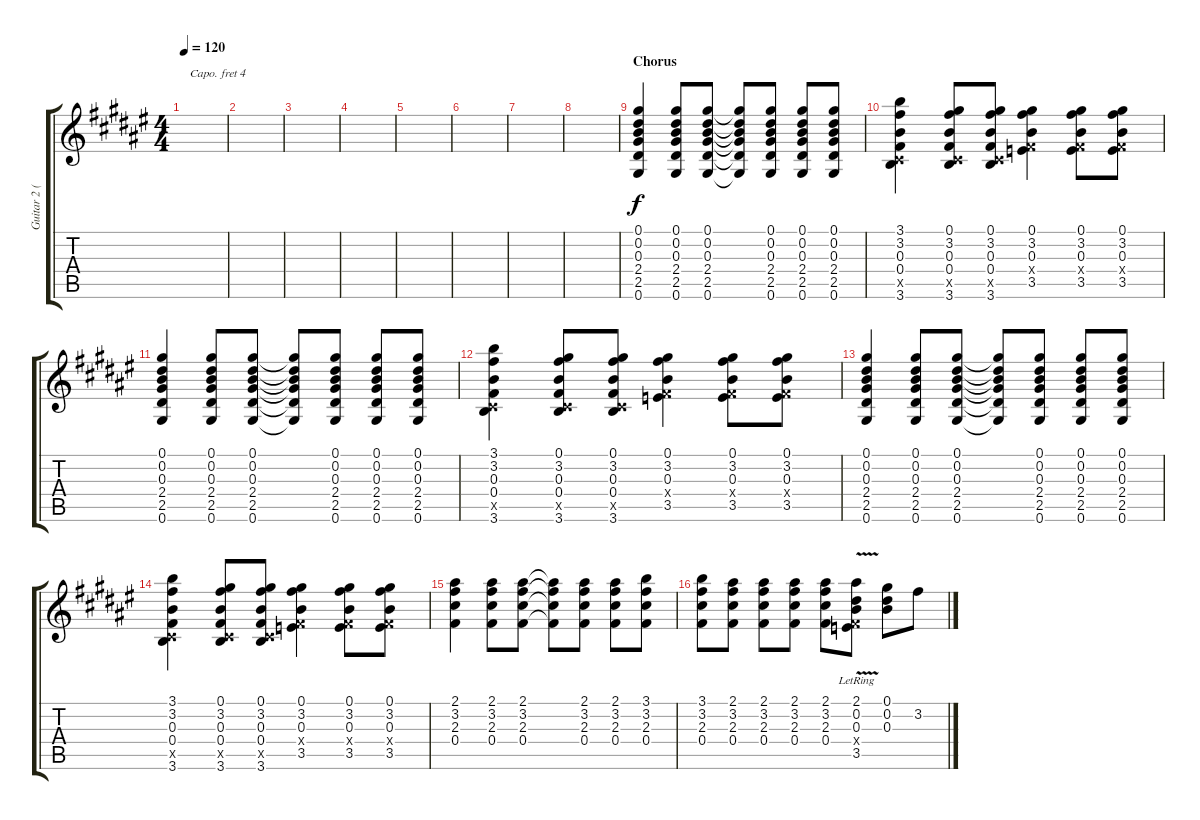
\track ("Guitar 2 (capo IV)" "Guitar 2 (") {instrument acousticguitarsteel}
\staff {score tabs}
\capo 4
\tuning (E4 B3 G3 D3 A2 E2) {hide}
\ts (4 4)
\tempo 120
\clef g2
\ks f#
|
|
|
|
|
|
|
|
\section ("" "Chorus")
(0.1 0.2 0.3 2.4 2.5 0.6).4 (0.1 0.2 0.3 2.4 2.5 0.6).8 (0.1 0.2 0.3 2.4 2.5 0.6).8 (0.1{t} 0.2{t} 0.3{t} 2.4{t} 2.5{t} 0.6{t}).8 (0.1 0.2 0.3 2.4 2.5 0.6).8 (0.1 0.2 0.3 2.4 2.5 0.6).8 (0.1 0.2 0.3 2.4 2.5 0.6).8 |
(3.1 3.2 0.3 0.4 0.5{x} 3.6).4 (0.1 3.2 0.3 0.4 0.5{x} 3.6).8 (0.1 3.2 0.3 0.4 0.5{x} 3.6).8 (0.1 3.2 0.3 0.4{x} 3.5).4 (0.1 3.2 0.3 0.4{x} 3.5).8 (0.1 3.2 0.3 0.4{x} 3.5).8 |
(0.1 0.2 0.3 2.4 2.5 0.6).4 (0.1 0.2 0.3 2.4 2.5 0.6).8 (0.1 0.2 0.3 2.4 2.5 0.6).8 (0.1{t} 0.2{t} 0.3{t} 2.4{t} 2.5{t} 0.6{t}).8 (0.1 0.2 0.3 2.4 2.5 0.6).8 (0.1 0.2 0.3 2.4 2.5 0.6).8 (0.1 0.2 0.3 2.4 2.5 0.6).8 |
(3.1 3.2 0.3 0.4 0.5{x} 3.6).4 (0.1 3.2 0.3 0.4 0.5{x} 3.6).8 (0.1 3.2 0.3 0.4 0.5{x} 3.6).8 (0.1 3.2 0.3 0.4{x} 3.5).4 (0.1 3.2 0.3 0.4{x} 3.5).8 (0.1 3.2 0.3 0.4{x} 3.5).8 |
(0.1 0.2 0.3 2.4 2.5 0.6).4 (0.1 0.2 0.3 2.4 2.5 0.6).8 (0.1 0.2 0.3 2.4 2.5 0.6).8 (0.1{t} 0.2{t} 0.3{t} 2.4{t} 2.5{t} 0.6{t}).8 (0.1 0.2 0.3 2.4 2.5 0.6).8 (0.1 0.2 0.3 2.4 2.5 0.6).8 (0.1 0.2 0.3 2.4 2.5 0.6).8 |
(3.1 3.2 0.3 0.4 0.5{x} 3.6).4 (0.1 3.2 0.3 0.4 0.5{x} 3.6).8 (0.1 3.2 0.3 0.4 0.5{x} 3.6).8 (0.1 3.2 0.3 0.4{x} 3.5).4 (0.1 3.2 0.3 0.4{x} 3.5).8 (0.1 3.2 0.3 0.4{x} 3.5).8 |
(2.1 3.2 2.3 0.4).4 (2.1 3.2 2.3 0.4).8 (2.1 3.2 2.3 0.4).8 (2.1{t} 3.2{t} 2.3{t} 0.4{t}).8 (2.1 3.2 2.3 0.4).8 (2.1 3.2 2.3 0.4).8 (3.1 3.2 2.3 0.4).8 |
(3.1 3.2 2.3 0.4).8 (2.1 3.2 2.3 0.4).8 (2.1 3.2 2.3 0.4).8 (2.1 3.2 2.3 0.4).8 (2.1 3.2 2.3 0.4).8 (2.1{v lr} 0.2{v lr} 0.3{v lr} 0.4{x} 3.5{v lr}).8 (0.1 0.2 0.3).8 3.2.8
